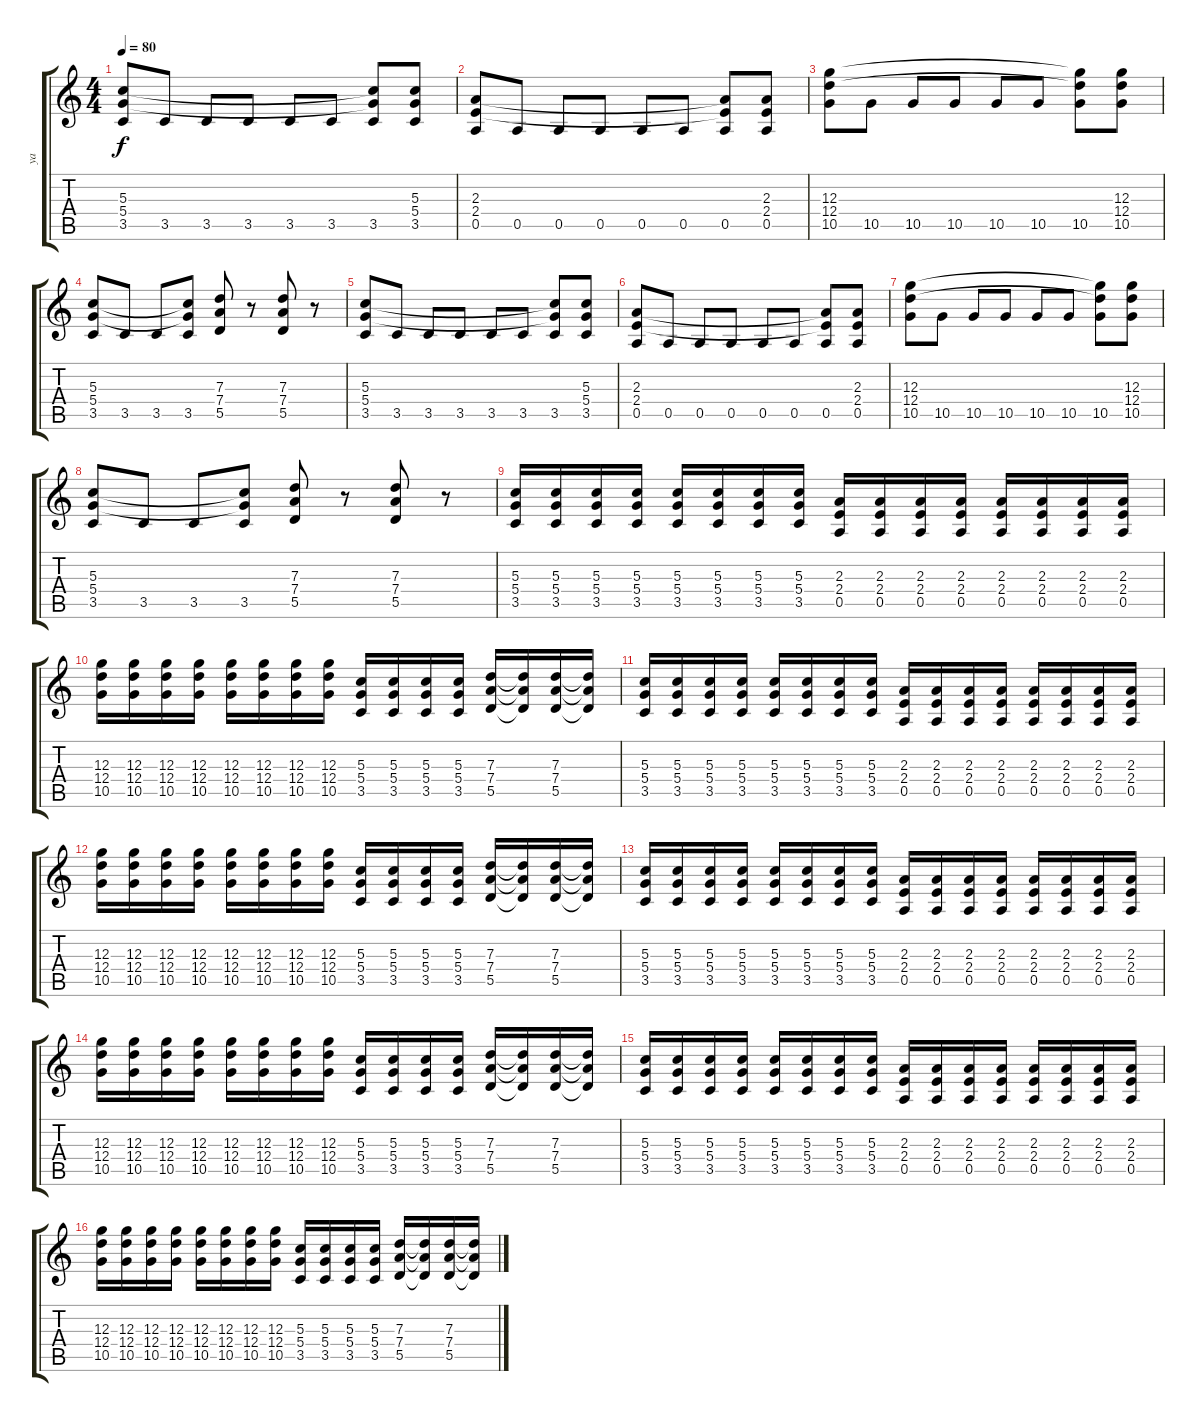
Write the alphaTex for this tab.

\track ("ya" "ya") {instrument overdrivenguitar}
\staff {score tabs}
\tuning (E4 B3 G3 D3 A2 E2) {hide}
\ts (4 4)
\tempo 80
\clef g2
\ks c
(5.3 5.4 3.5).8{dy f} 3.5.8 3.5.8 3.5.8 3.5.8 3.5.8 (5.3{t} 5.4{t} 3.5).8 (5.3 5.4 3.5).8 |
(2.3 2.4 0.5).8 0.5.8 0.5.8 0.5.8 0.5.8 0.5.8 (2.3{t} 2.4{t} 0.5).8 (2.3 2.4 0.5).8 |
(12.3 12.4 10.5).8 10.5.8 10.5.8 10.5.8 10.5.8 10.5.8 (12.3{t} 12.4{t} 10.5).8 (12.3 12.4 10.5).8 |
(5.3 5.4 3.5).8 3.5.8 3.5.8 (5.3{t} 5.4{t} 3.5).8 (7.3 7.4 5.5).8 r.8 (7.3 7.4 5.5).8 r.8 |
(5.3 5.4 3.5).8 3.5.8 3.5.8 3.5.8 3.5.8 3.5.8 (5.3{t} 5.4{t} 3.5).8 (5.3 5.4 3.5).8 |
(2.3 2.4 0.5).8 0.5.8 0.5.8 0.5.8 0.5.8 0.5.8 (2.3{t} 2.4{t} 0.5).8 (2.3 2.4 0.5).8 |
(12.3 12.4 10.5).8 10.5.8 10.5.8 10.5.8 10.5.8 10.5.8 (12.3{t} 12.4{t} 10.5).8 (12.3 12.4 10.5).8 |
(5.3 5.4 3.5).8 3.5.8 3.5.8 (5.3{t} 5.4{t} 3.5).8 (7.3 7.4 5.5).8 r.8 (7.3 7.4 5.5).8 r.8 |
(5.3 5.4 3.5).16 (5.3 5.4 3.5).16 (5.3 5.4 3.5).16 (5.3 5.4 3.5).16 (5.3 5.4 3.5).16 (5.3 5.4 3.5).16 (5.3 5.4 3.5).16 (5.3 5.4 3.5).16 (2.3 2.4 0.5).16 (2.3 2.4 0.5).16 (2.3 2.4 0.5).16 (2.3 2.4 0.5).16 (2.3 2.4 0.5).16 (2.3 2.4 0.5).16 (2.3 2.4 0.5).16 (2.3 2.4 0.5).16 |
(12.3 12.4 10.5).16 (12.3 12.4 10.5).16 (12.3 12.4 10.5).16 (12.3 12.4 10.5).16 (12.3 12.4 10.5).16 (12.3 12.4 10.5).16 (12.3 12.4 10.5).16 (12.3 12.4 10.5).16 (5.3 5.4 3.5).16 (5.3 5.4 3.5).16 (5.3 5.4 3.5).16 (5.3 5.4 3.5).16 (7.3 7.4 5.5).16 (7.3{t} 7.4{t} 5.5{t}).16 (7.3 7.4 5.5).16 (7.3{t} 7.4{t} 5.5{t}).16 |
(5.3 5.4 3.5).16 (5.3 5.4 3.5).16 (5.3 5.4 3.5).16 (5.3 5.4 3.5).16 (5.3 5.4 3.5).16 (5.3 5.4 3.5).16 (5.3 5.4 3.5).16 (5.3 5.4 3.5).16 (2.3 2.4 0.5).16 (2.3 2.4 0.5).16 (2.3 2.4 0.5).16 (2.3 2.4 0.5).16 (2.3 2.4 0.5).16 (2.3 2.4 0.5).16 (2.3 2.4 0.5).16 (2.3 2.4 0.5).16 |
(12.3 12.4 10.5).16 (12.3 12.4 10.5).16 (12.3 12.4 10.5).16 (12.3 12.4 10.5).16 (12.3 12.4 10.5).16 (12.3 12.4 10.5).16 (12.3 12.4 10.5).16 (12.3 12.4 10.5).16 (5.3 5.4 3.5).16 (5.3 5.4 3.5).16 (5.3 5.4 3.5).16 (5.3 5.4 3.5).16 (7.3 7.4 5.5).16 (7.3{t} 7.4{t} 5.5{t}).16 (7.3 7.4 5.5).16 (7.3{t} 7.4{t} 5.5{t}).16 |
(5.3 5.4 3.5).16 (5.3 5.4 3.5).16 (5.3 5.4 3.5).16 (5.3 5.4 3.5).16 (5.3 5.4 3.5).16 (5.3 5.4 3.5).16 (5.3 5.4 3.5).16 (5.3 5.4 3.5).16 (2.3 2.4 0.5).16 (2.3 2.4 0.5).16 (2.3 2.4 0.5).16 (2.3 2.4 0.5).16 (2.3 2.4 0.5).16 (2.3 2.4 0.5).16 (2.3 2.4 0.5).16 (2.3 2.4 0.5).16 |
(12.3 12.4 10.5).16 (12.3 12.4 10.5).16 (12.3 12.4 10.5).16 (12.3 12.4 10.5).16 (12.3 12.4 10.5).16 (12.3 12.4 10.5).16 (12.3 12.4 10.5).16 (12.3 12.4 10.5).16 (5.3 5.4 3.5).16 (5.3 5.4 3.5).16 (5.3 5.4 3.5).16 (5.3 5.4 3.5).16 (7.3 7.4 5.5).16 (7.3{t} 7.4{t} 5.5{t}).16 (7.3 7.4 5.5).16 (7.3{t} 7.4{t} 5.5{t}).16 |
(5.3 5.4 3.5).16 (5.3 5.4 3.5).16 (5.3 5.4 3.5).16 (5.3 5.4 3.5).16 (5.3 5.4 3.5).16 (5.3 5.4 3.5).16 (5.3 5.4 3.5).16 (5.3 5.4 3.5).16 (2.3 2.4 0.5).16 (2.3 2.4 0.5).16 (2.3 2.4 0.5).16 (2.3 2.4 0.5).16 (2.3 2.4 0.5).16 (2.3 2.4 0.5).16 (2.3 2.4 0.5).16 (2.3 2.4 0.5).16 |
(12.3 12.4 10.5).16 (12.3 12.4 10.5).16 (12.3 12.4 10.5).16 (12.3 12.4 10.5).16 (12.3 12.4 10.5).16 (12.3 12.4 10.5).16 (12.3 12.4 10.5).16 (12.3 12.4 10.5).16 (5.3 5.4 3.5).16 (5.3 5.4 3.5).16 (5.3 5.4 3.5).16 (5.3 5.4 3.5).16 (7.3 7.4 5.5).16 (7.3{t} 7.4{t} 5.5{t}).16 (7.3 7.4 5.5).16 (7.3{t} 7.4{t} 5.5{t}).16
